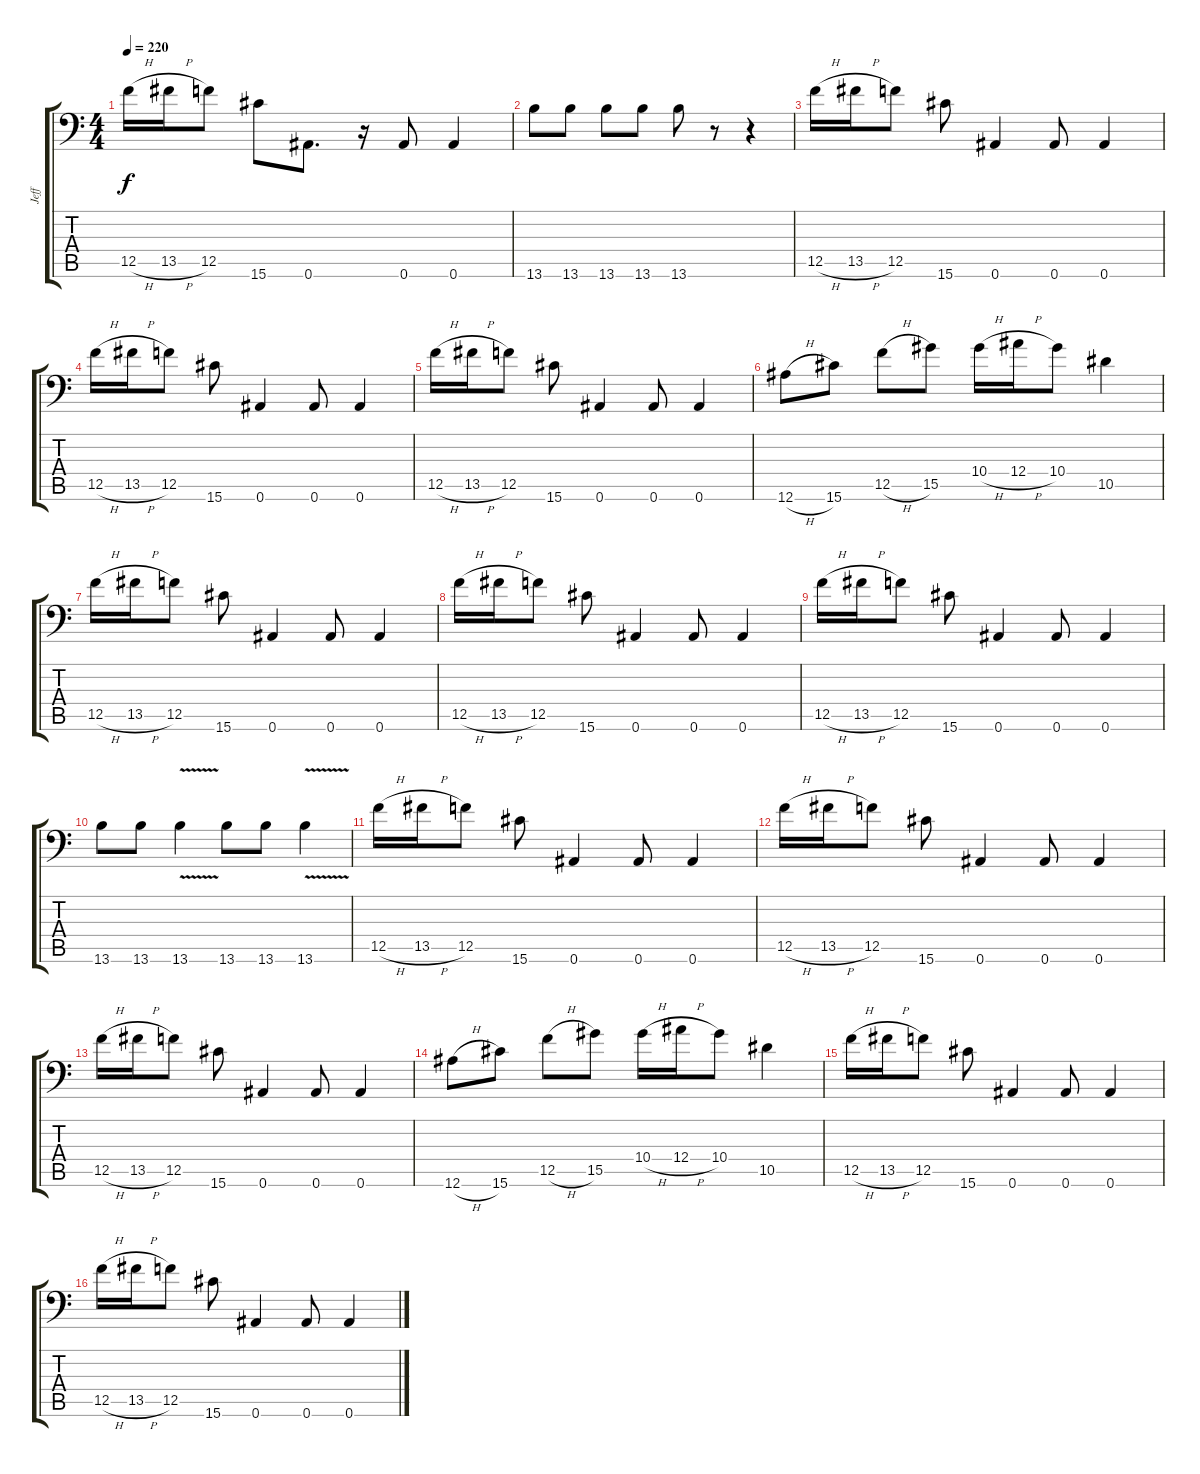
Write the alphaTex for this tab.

\track ("Jeff" "Jeff") {instrument distortionguitar}
\staff {score tabs}
\tuning (C4 G3 Eb3 Bb2 F2 Bb1) {hide}
\ts (4 4)
\tempo 220
\clef f4
\ks c
12.5{h}.16{dy f} 13.5{h}.16 12.5.8 15.6.8 0.6.8{d} r.16 0.6.8 0.6.4 |
13.6.8 13.6.8 13.6.8 13.6.8 13.6.8 r.8 r.4 |
12.5{h}.16 13.5{h}.16 12.5.8 15.6.8 0.6.4 0.6.8 0.6.4 |
12.5{h}.16 13.5{h}.16 12.5.8 15.6.8 0.6.4 0.6.8 0.6.4 |
12.5{h}.16 13.5{h}.16 12.5.8 15.6.8 0.6.4 0.6.8 0.6.4 |
12.6{h}.8 15.6.8 12.5{h}.8 15.5.8 10.4{h}.16 12.4{h}.16 10.4.8 10.5.4 |
12.5{h}.16 13.5{h}.16 12.5.8 15.6.8 0.6.4 0.6.8 0.6.4 |
12.5{h}.16 13.5{h}.16 12.5.8 15.6.8 0.6.4 0.6.8 0.6.4 |
12.5{h}.16 13.5{h}.16 12.5.8 15.6.8 0.6.4 0.6.8 0.6.4 |
13.6.8 13.6.8 13.6{v}.4 13.6.8 13.6.8 13.6{v}.4 |
12.5{h}.16 13.5{h}.16 12.5.8 15.6.8 0.6.4 0.6.8 0.6.4 |
12.5{h}.16 13.5{h}.16 12.5.8 15.6.8 0.6.4 0.6.8 0.6.4 |
12.5{h}.16 13.5{h}.16 12.5.8 15.6.8 0.6.4 0.6.8 0.6.4 |
12.6{h}.8 15.6.8 12.5{h}.8 15.5.8 10.4{h}.16 12.4{h}.16 10.4.8 10.5.4 |
12.5{h}.16 13.5{h}.16 12.5.8 15.6.8 0.6.4 0.6.8 0.6.4 |
12.5{h}.16 13.5{h}.16 12.5.8 15.6.8 0.6.4 0.6.8 0.6.4
